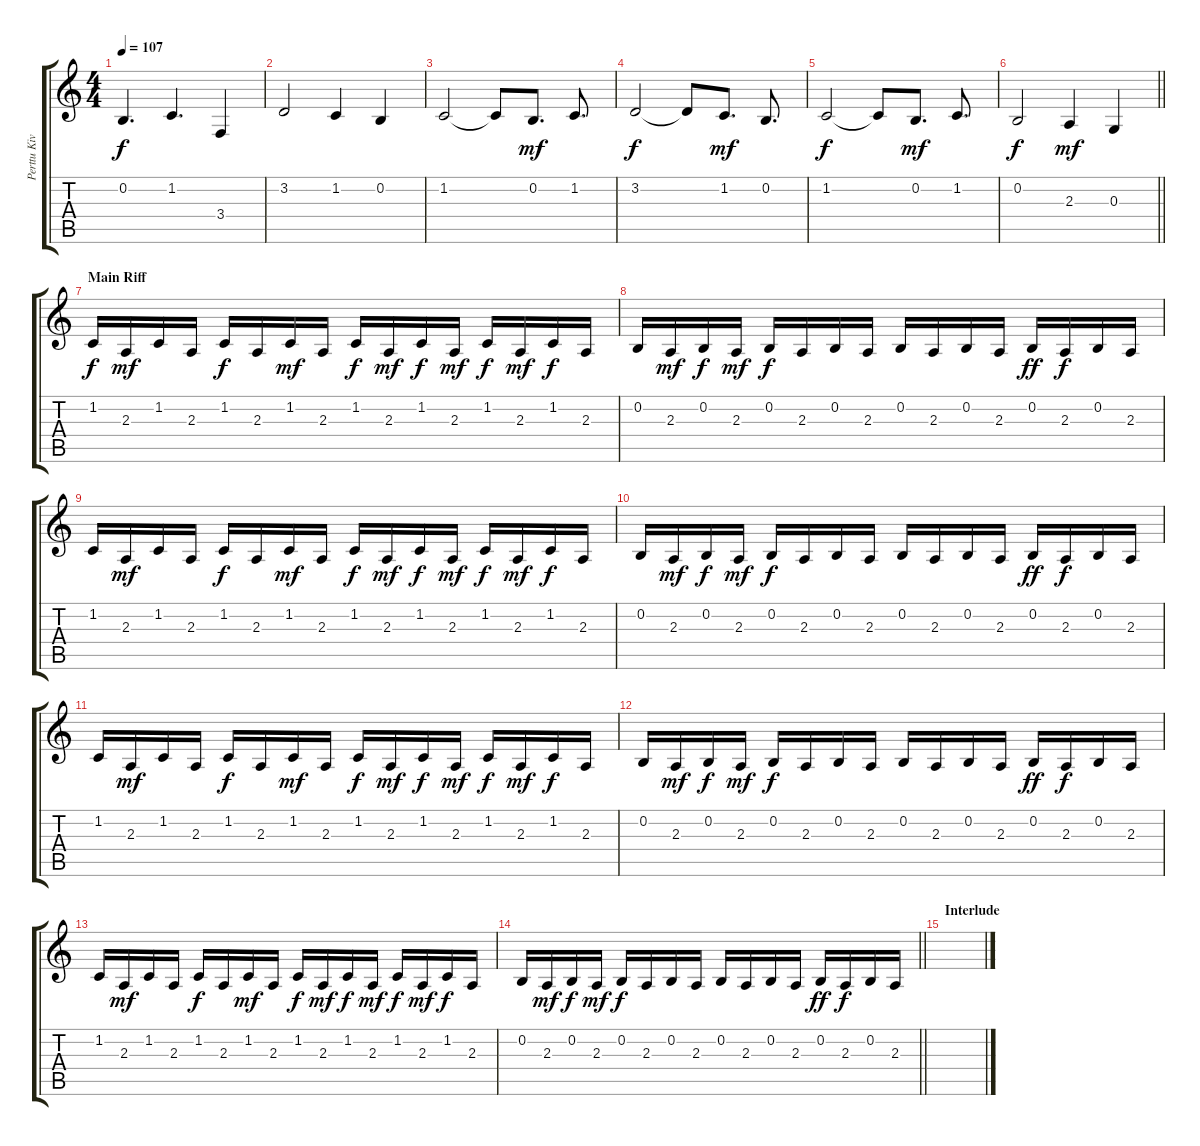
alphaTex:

\track ("Perttu Kivilaakso" "Perttu Kiv") {instrument cello}
\staff {score tabs}
\tuning (E4 B3 G3 D3 A2 E2) {hide}
\ts (4 4)
\tempo 107
\clef g2
\ks c
0.2.4{d dy f} 1.2.4{d} 3.4.4 |
3.2.2 1.2.4 0.2.4 |
1.2.2 1.2{t}.8 0.2.8{d dy mf} 1.2.8{d} |
3.2.2{dy f} 3.2{t}.8 1.2.8{d dy mf} 0.2.8{d} |
1.2.2{dy f} 1.2{t}.8 0.2.8{d dy mf} 1.2.8{d} |
\barLineRight lightlight
0.2.2{dy f} 2.3.4{dy mf} 0.3.4 |
\section ("" "Main Riff")
1.2.16{dy f} 2.3.16{dy mf} 1.2.16 2.3.16 1.2.16{dy f} 2.3.16 1.2.16{dy mf} 2.3.16 1.2.16{dy f} 2.3.16{dy mf} 1.2.16{dy f} 2.3.16{dy mf} 1.2.16{dy f} 2.3.16{dy mf} 1.2.16{dy f} 2.3.16 |
0.2.16 2.3.16{dy mf} 0.2.16{dy f} 2.3.16{dy mf} 0.2.16{dy f} 2.3.16 0.2.16 2.3.16 0.2.16 2.3.16 0.2.16 2.3.16 0.2.16{dy ff} 2.3.16{dy f} 0.2.16 2.3.16 |
1.2.16 2.3.16{dy mf} 1.2.16 2.3.16 1.2.16{dy f} 2.3.16 1.2.16{dy mf} 2.3.16 1.2.16{dy f} 2.3.16{dy mf} 1.2.16{dy f} 2.3.16{dy mf} 1.2.16{dy f} 2.3.16{dy mf} 1.2.16{dy f} 2.3.16 |
0.2.16 2.3.16{dy mf} 0.2.16{dy f} 2.3.16{dy mf} 0.2.16{dy f} 2.3.16 0.2.16 2.3.16 0.2.16 2.3.16 0.2.16 2.3.16 0.2.16{dy ff} 2.3.16{dy f} 0.2.16 2.3.16 |
1.2.16 2.3.16{dy mf} 1.2.16 2.3.16 1.2.16{dy f} 2.3.16 1.2.16{dy mf} 2.3.16 1.2.16{dy f} 2.3.16{dy mf} 1.2.16{dy f} 2.3.16{dy mf} 1.2.16{dy f} 2.3.16{dy mf} 1.2.16{dy f} 2.3.16 |
0.2.16 2.3.16{dy mf} 0.2.16{dy f} 2.3.16{dy mf} 0.2.16{dy f} 2.3.16 0.2.16 2.3.16 0.2.16 2.3.16 0.2.16 2.3.16 0.2.16{dy ff} 2.3.16{dy f} 0.2.16 2.3.16 |
1.2.16 2.3.16{dy mf} 1.2.16 2.3.16 1.2.16{dy f} 2.3.16 1.2.16{dy mf} 2.3.16 1.2.16{dy f} 2.3.16{dy mf} 1.2.16{dy f} 2.3.16{dy mf} 1.2.16{dy f} 2.3.16{dy mf} 1.2.16{dy f} 2.3.16 |
\barLineRight lightlight
0.2.16 2.3.16{dy mf} 0.2.16{dy f} 2.3.16{dy mf} 0.2.16{dy f} 2.3.16 0.2.16 2.3.16 0.2.16 2.3.16 0.2.16 2.3.16 0.2.16{dy ff} 2.3.16{dy f} 0.2.16 2.3.16 |
\section ("" "Interlude")
